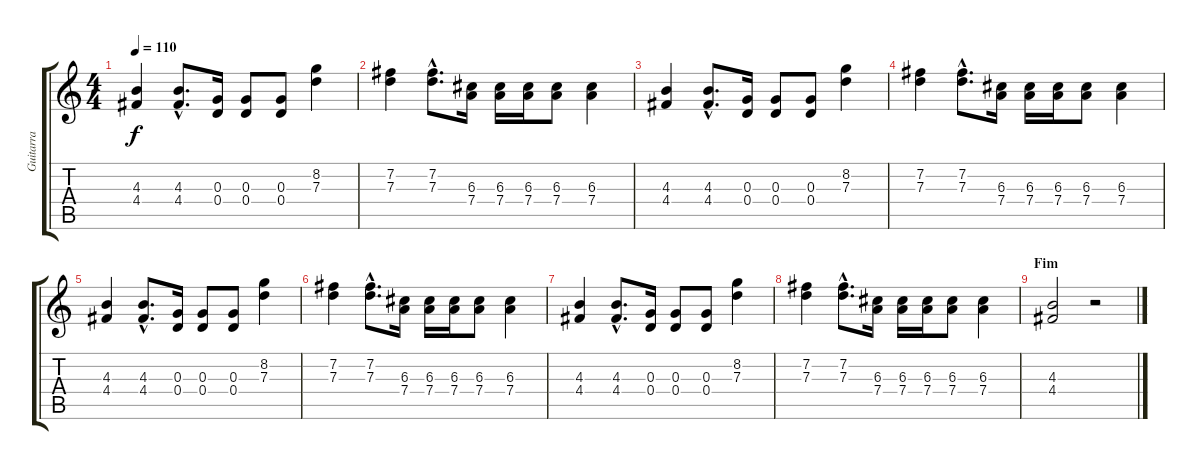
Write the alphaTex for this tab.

\track ("Guitarra" "Guitarra") {instrument distortionguitar}
\staff {score tabs}
\tuning (E4 B3 G3 D3 A2 E2) {hide}
\ts (4 4)
\tempo 110
\clef g2
\ks c
(4.3 4.4).4{dy f} (4.3{hac} 4.4{hac}).8{d} (0.3 0.4).16 (0.3 0.4).8 (0.3 0.4).8 (8.2 7.3).4 |
(7.2 7.3).4 (7.2{hac} 7.3{hac}).8{d} (6.3 7.4).16 (6.3 7.4).16 (6.3 7.4).16 (6.3 7.4).8 (6.3 7.4).4 |
(4.3 4.4).4 (4.3{hac} 4.4{hac}).8{d} (0.3 0.4).16 (0.3 0.4).8 (0.3 0.4).8 (8.2 7.3).4 |
(7.2 7.3).4 (7.2{hac} 7.3{hac}).8{d} (6.3 7.4).16 (6.3 7.4).16 (6.3 7.4).16 (6.3 7.4).8 (6.3 7.4).4 |
(4.3 4.4).4 (4.3{hac} 4.4{hac}).8{d} (0.3 0.4).16 (0.3 0.4).8 (0.3 0.4).8 (8.2 7.3).4 |
(7.2 7.3).4 (7.2{hac} 7.3{hac}).8{d} (6.3 7.4).16 (6.3 7.4).16 (6.3 7.4).16 (6.3 7.4).8 (6.3 7.4).4 |
(4.3 4.4).4 (4.3{hac} 4.4{hac}).8{d} (0.3 0.4).16 (0.3 0.4).8 (0.3 0.4).8 (8.2 7.3).4 |
(7.2 7.3).4 (7.2{hac} 7.3{hac}).8{d} (6.3 7.4).16 (6.3 7.4).16 (6.3 7.4).16 (6.3 7.4).8 (6.3 7.4).4 |
\section ("" "Fim")
(4.3 4.4).2 r.2
